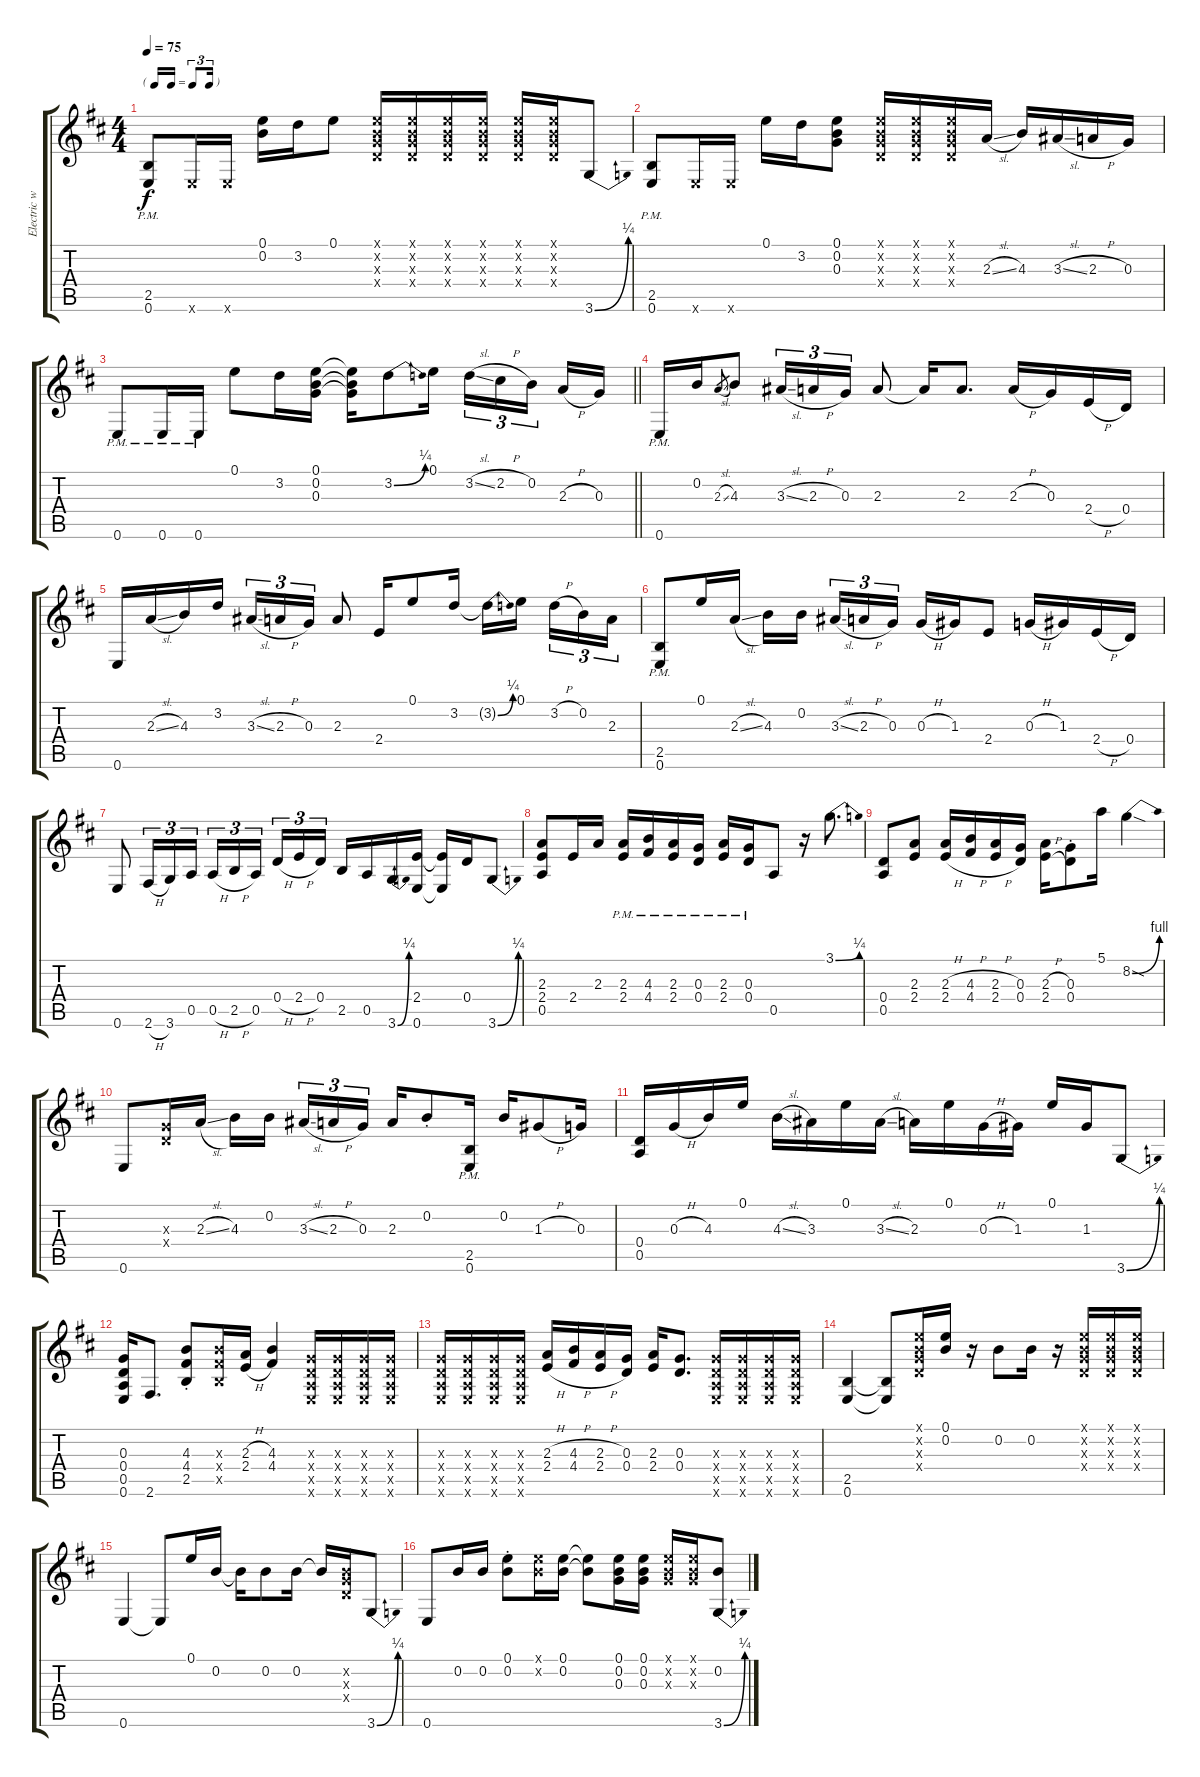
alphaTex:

\track ("Electric w/ slight distortion" "Electric w") {instrument distortionguitar}
\staff {score tabs}
\tuning (E4 B3 G3 D3 A2 E2) {hide}
\ts (4 4)
\tf triplet16th
\tempo 75
\clef g2
\ks d
(2.5{pm} 0.6{pm}).8{dy f} 0.6{x}.16 0.6{x}.16 (0.1 0.2).16 3.2.16 0.1.8 (0.1{x} 0.2{x} 0.3{x} 0.4{x}).16 (0.1{x} 0.2{x} 0.3{x} 0.4{x}).16 (0.1{x} 0.2{x} 0.3{x} 0.4{x}).16 (0.1{x} 0.2{x} 0.3{x} 0.4{x}).16 (0.1{x} 0.2{x} 0.3{x} 0.4{x}).16 (0.1{x} 0.2{x} 0.3{x} 0.4{x}).16 3.6{be (bend 0 0 60 1)}.8 |
(2.5{pm} 0.6{pm}).8 0.6{x}.16 0.6{x}.16 0.1.16 3.2.16 (0.1 0.2 0.3).8 (0.1{x} 0.2{x} 0.3{x} 0.4{x}).16 (0.1{x} 0.2{x} 0.3{x} 0.4{x}).16 (0.1{x} 0.2{x} 0.3{x} 0.4{x}).16 2.3{sl}.16 4.3.16 3.3{sl}.16 2.3{h}.16 0.3.16 |
\barLineRight lightlight
0.6{pm}.8 0.6{pm}.16 0.6{pm}.16 0.1.8 3.2.16 (0.1 0.2 0.3).16 (0.1{t} 0.2{t} 0.3{t}).16 3.2{be (bend 0 0 60 1)}.8 0.1.16 3.2{sl}.16{tu (3 2)} 2.2{h}.16{tu (3 2)} 0.2.16{tu (3 2) beam splitsecondary} 2.3{h}.16 0.3.16 |
0.6{pm}.16 0.2.16 2.3{sl}.8{gr} 4.3.8 3.3{sl}.16{tu (3 2)} 2.3{h}.16{tu (3 2)} 0.3.16{tu (3 2)} 2.3.8 2.3{t}.16 2.3.8{d} 2.3{h}.16 0.3.16 2.4{h}.16 0.4.16 |
0.6.16 2.3{sl}.16 4.3.16 3.2.16 3.3{sl}.16{tu (3 2)} 2.3{h}.16{tu (3 2)} 0.3.16{tu (3 2)} 2.3.8 2.4.16 0.1.8 3.2.16 3.2{be (bend 0 0 60 1) t}.16 0.1.16{beam splitsecondary} 3.2{h}.16{tu (3 2)} 0.2.16{tu (3 2)} 2.3.16{tu (3 2)} |
(2.5{pm} 0.6{pm}).8 0.1.16 2.3{sl}.16 4.3.16 0.2.16{beam splitsecondary} 3.3{sl}.16{tu (3 2)} 2.3{h}.16{tu (3 2)} 0.3.16{tu (3 2)} 0.3{h}.16 1.3.16 2.4.8 0.3{h}.16 1.3.16 2.4{h}.16 0.4.16 |
0.6.8 2.6{h}.16{tu (3 2)} 3.6.16{tu (3 2)} 0.5.16{tu (3 2)} 0.5{h}.16{tu (3 2)} 2.5{h}.16{tu (3 2)} 0.5.16{tu (3 2) beam splitsecondary} 0.4{h}.16{tu (3 2)} 2.4{h}.16{tu (3 2)} 0.4.16{tu (3 2)} 2.5.16 0.5.16 3.6{be (bend 0 0 60 1)}.16 (2.4 0.6).16 (2.4{t} 0.6{t}).16 0.4.16 3.6{be (bend 0 0 60 1)}.8 |
(2.3 2.4 0.5).8 2.4.16 2.3.16 (2.3{pm} 2.4{pm}).16 (4.3{pm} 4.4{pm}).16 (2.3{pm} 2.4{pm}).16 (0.3{pm} 0.4{pm}).16 (2.3{pm} 2.4{pm}).16 (0.3{pm} 0.4{pm}).16 0.5.8 r.16 3.1{be (bend 0 0 60 1)}.8{d} |
(0.4 0.5).8 (2.3 2.4).8 (2.3{h} 2.4{h}).16 (4.3{h} 4.4{h}).16 (2.3{h} 2.4{h}).16 (0.3 0.4).16 (2.3{h} 2.4{h}).16 (0.3{st} 0.4{st}).8 5.1.16 8.2{be (bend 0 0 60 4) sod}.4 |
0.6.8 (0.3{x} 0.4{x}).16 2.3{sl}.16 4.3.16 0.2.16{beam splitsecondary} 3.3{sl}.16{tu (3 2)} 2.3{h}.16{tu (3 2)} 0.3.16{tu (3 2)} 2.3.16 0.2{st}.8 (2.5{pm} 0.6{pm}).16 0.2.16 1.3{h}.8 0.3.16 |
(0.4 0.5).16 0.3{h}.16 4.3.16 0.1.16 4.3{sl}.16 3.3.16 0.1.16 3.3{sl}.16 2.3.16 0.1.16 0.3{h}.16 1.3.16 0.1.16 1.3.16 3.6{be (bend 0 0 60 1)}.8 |
(0.3 0.4 0.5 0.6).16 2.6.8{d} (4.3{st} 4.4{st} 2.5{st}).8 (4.3{x} 4.4{x} 2.5{x}).16 (2.3{h} 2.4{h}).16 (4.3 4.4).4 (0.3{x} 0.4{x} 0.5{x} 0.6{x}).16 (0.3{x} 0.4{x} 0.5{x} 0.6{x}).16 (0.3{x} 0.4{x} 0.5{x} 0.6{x}).16 (0.3{x} 0.4{x} 0.5{x} 0.6{x}).16 |
(0.3{x} 0.4{x} 0.5{x} 0.6{x}).16 (0.3{x} 0.4{x} 0.5{x} 0.6{x}).16 (0.3{x} 0.4{x} 0.5{x} 0.6{x}).16 (0.3{x} 0.4{x} 0.5{x} 0.6{x}).16 (2.3{h} 2.4{h}).16 (4.3{h} 4.4{h}).16 (2.3{h} 2.4{h}).16 (0.3 0.4).16 (2.3 2.4).16 (0.3 0.4).8{d} (0.3{x} 0.4{x} 0.5{x} 0.6{x}).16 (0.3{x} 0.4{x} 0.5{x} 0.6{x}).16 (0.3{x} 0.4{x} 0.5{x} 0.6{x}).16 (0.3{x} 0.4{x} 0.5{x} 0.6{x}).16 |
(2.5 0.6).4 (2.5{t} 0.6{t}).8 (0.1{x} 0.2{x} 0.3{x} 0.4{x}).16 (0.1 0.2).16 r.16 0.2.8 0.2.16 r.16 (0.1{x} 0.2{x} 0.3{x} 0.4{x}).16 (0.1{x} 0.2{x} 0.3{x} 0.4{x}).16 (0.1{x} 0.2{x} 0.3{x} 0.4{x}).16 |
0.6.4 0.6{t}.8 0.1.16 0.2.16 0.2{t}.16 0.2.8 0.2.16 0.2{t}.16 (0.2{x} 0.3{x} 0.4{x}).16 3.6{be (bend 0 0 60 1)}.8 |
0.6.8 0.2.16 0.2.16 (0.1{st} 0.2{st}).8 (0.1{x} 0.2{x}).16 (0.1 0.2).16 (0.1{t} 0.2{t}).8 (0.1 0.2 0.3).16 (0.1 0.2 0.3).16 (0.1{x} 0.2{x} 0.3{x}).16 (0.1{x} 0.2{x} 0.3{x}).16 (0.2 3.6{be (bend 0 0 60 1)}).8
